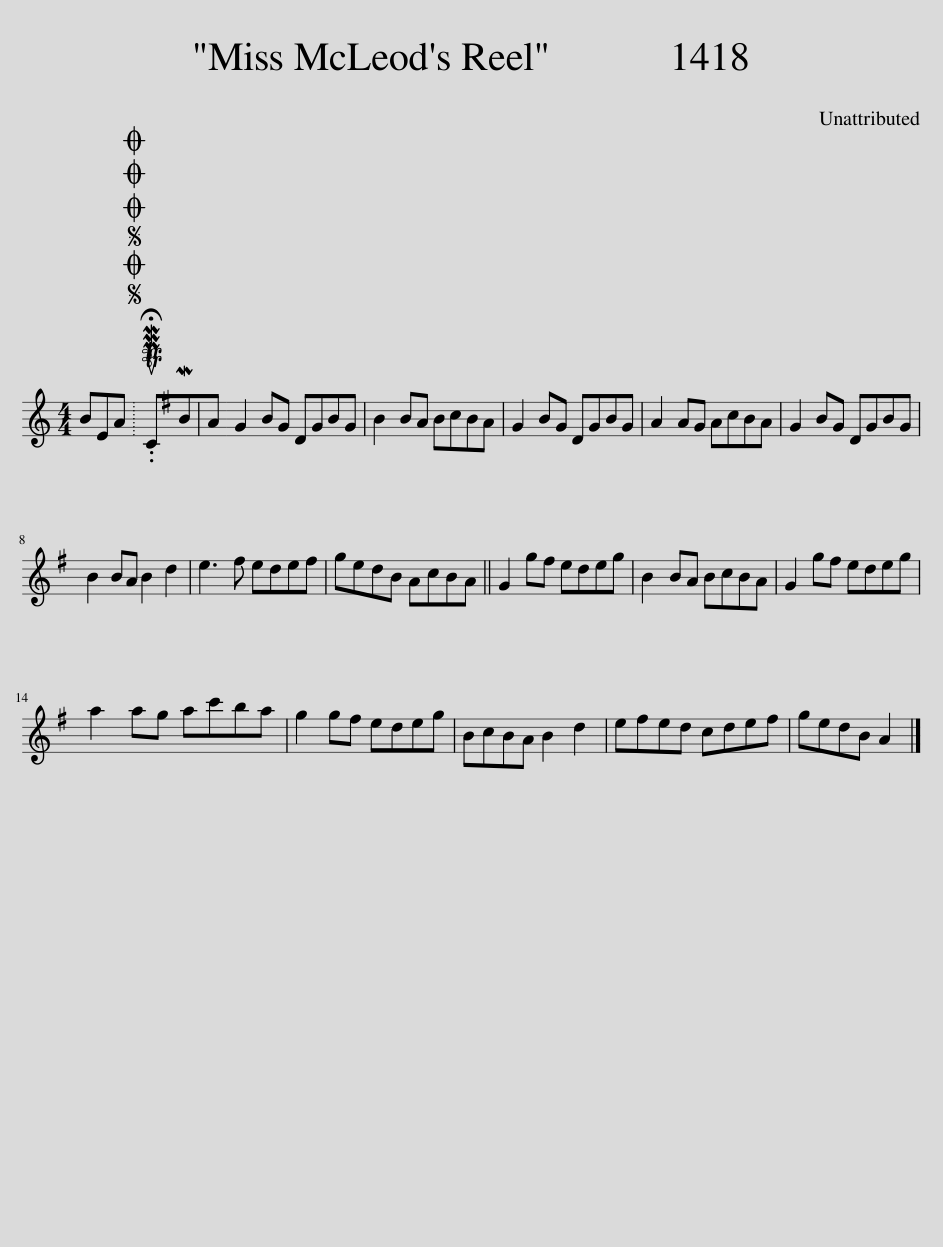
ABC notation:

X:1
L:1/8
M:4/4
I:linebreak $
K:C
V:1 treble
V:1
 BEA |SOSOOO .!fermata!PMTuCMBA | G2 BG DGBG | B2 BA BcBA | G2 BG DGBG | %5
 A2 AG AcBA | G2 BG DGBG |$ B2 BA B2 d2 | e3 ^f edef | gedB AcBA || %10
 G2 g^f edeg | B2 BA BcBA | G2 g^f edeg |$ a2 ag ac'ba | g2 g^f edeg | %15
 BcBA B2 d2 | e^fed cdef | gedB A2 |] %18
